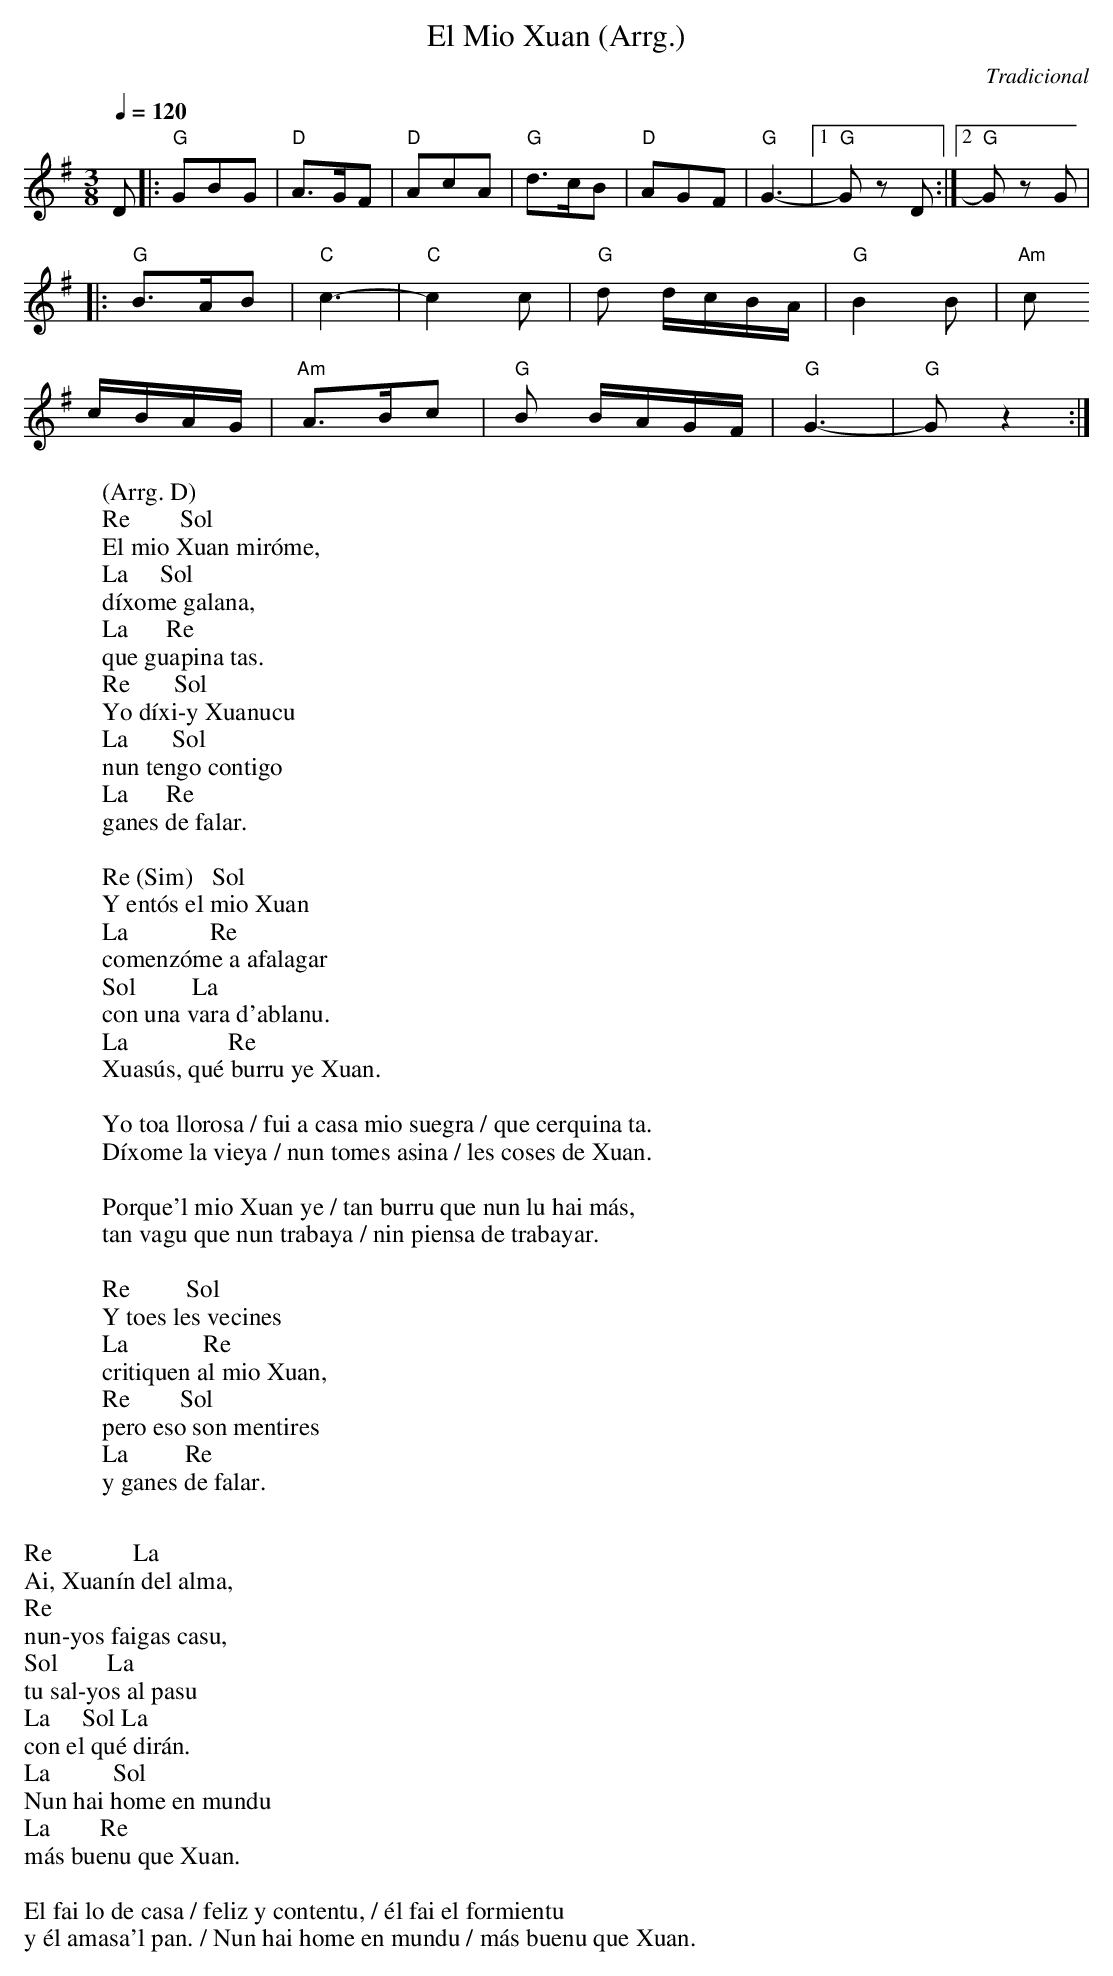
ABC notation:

X:1
T:El Mio Xuan (Arrg.)
C:Tradicional
M:3/8
L:1/8
Q:1/4=120
W:(Arrg. D)
W:    Re        Sol
W:El mio Xuan miróme,
W:  La     Sol
W:díxome galana,
W:    La      Re
W:que guapina tas.
W:    Re       Sol
W:Yo díxi-y Xuanucu
W:    La       Sol
W:nun tengo contigo
W:   La      Re
W:ganes de falar.
W:
W:    Re (Sim)   Sol
W:Y entós el mio Xuan
W:  La             Re
W:comenzóme a afalagar
W:    Sol         La
W:con una vara d'ablanu.
W:   La                Re
W:Xuasús, qué burru ye Xuan.
W:
W:Yo toa llorosa / fui a casa mio suegra / que cerquina ta.
W:Díxome la vieya / nun tomes asina / les coses de Xuan.
W:
W:Porque'l mio Xuan ye / tan burru que nun lu hai más,
W:tan vagu que nun trabaya / nin piensa de trabayar.
W:
W:  Re         Sol
W:Y toes les vecines
W:   La            Re
W:critiquen al mio Xuan,
W:      Re        Sol
W:pero eso son mentires
W:  La         Re
W:y ganes de falar.
W:
W:Re             La
W:Ai, Xuanín del alma,
W:               Re
W:nun-yos faigas casu,
W:   Sol        La
W:tu sal-yos al pasu
W:    La     Sol La
W:con el qué dirán.
W:    La          Sol
W:Nun hai home en mundu
W:    La        Re
W:más buenu que Xuan.
W:
W:El fai lo de casa / feliz y contentu, / él fai el formientu
W:y él amasa'l pan. / Nun hai home en mundu / más buenu que Xuan.
K:G
D|: "G"GBG|"D"A3/2G/F|"D"AcA|"G"d3/2c/B|"D"AGF|"G"G3-|[1 "G"G z D :|[2 "G"G z G|
|:"G"B3/2A/B|"C"c3-|"C"c2 c|"G"d d/c/B/A/|"G"B2 B|"Am"c
c/B/A/G/|"Am"A3/2B/c|"G"B B/A/G/F/|"G"G3-|"G"G z2:|
